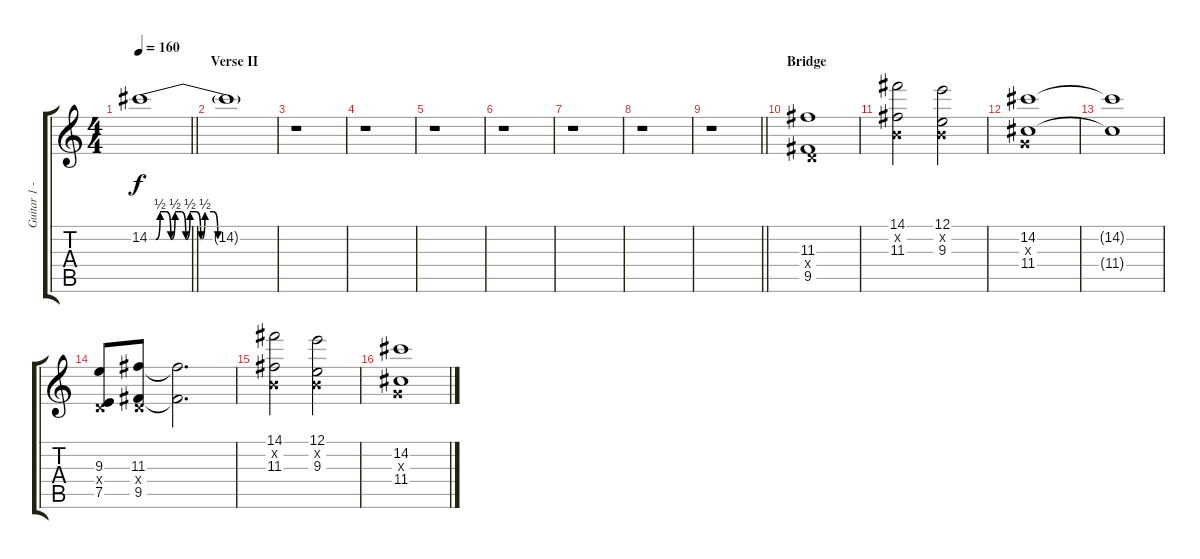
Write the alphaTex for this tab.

\track ("Guitar 1 - Lead" "Guitar 1 -") {instrument distortionguitar}
\staff {score tabs}
\tuning (E4 B3 G3 D3 A2 D2) {hide}
\ts (4 4)
\tempo 160
\clef g2
\barLineRight lightlight
\ks c
14.2{be (custom 0 0 3 0 5 2 8 2 10 0 12 2 15 2 17 0 19 2 22 2 24 0 26 2 30 2 32 0 60 0)}.1{dy f} |
\section ("" "Verse II")
14.2{t}.1 |
r.1 |
r.1 |
r.1 |
r.1 |
r.1 |
r.1 |
\barLineRight lightlight
r.1 |
\section ("" "Bridge")
(11.3 0.4{x} 9.5).1{volume 15} |
(14.1 0.2{x} 11.3).2 (12.1 0.2{x} 9.3).2 |
(14.2 0.3{x} 11.4).1 |
(14.2{t} 11.4{t}).1 |
(9.3 0.4{x} 7.5).8 (11.3 0.4{x} 9.5).8 (11.3{t} 9.5{t}).2{d} |
(14.1 0.2{x} 11.3).2 (12.1 0.2{x} 9.3).2 |
(14.2 0.3{x} 11.4).1
